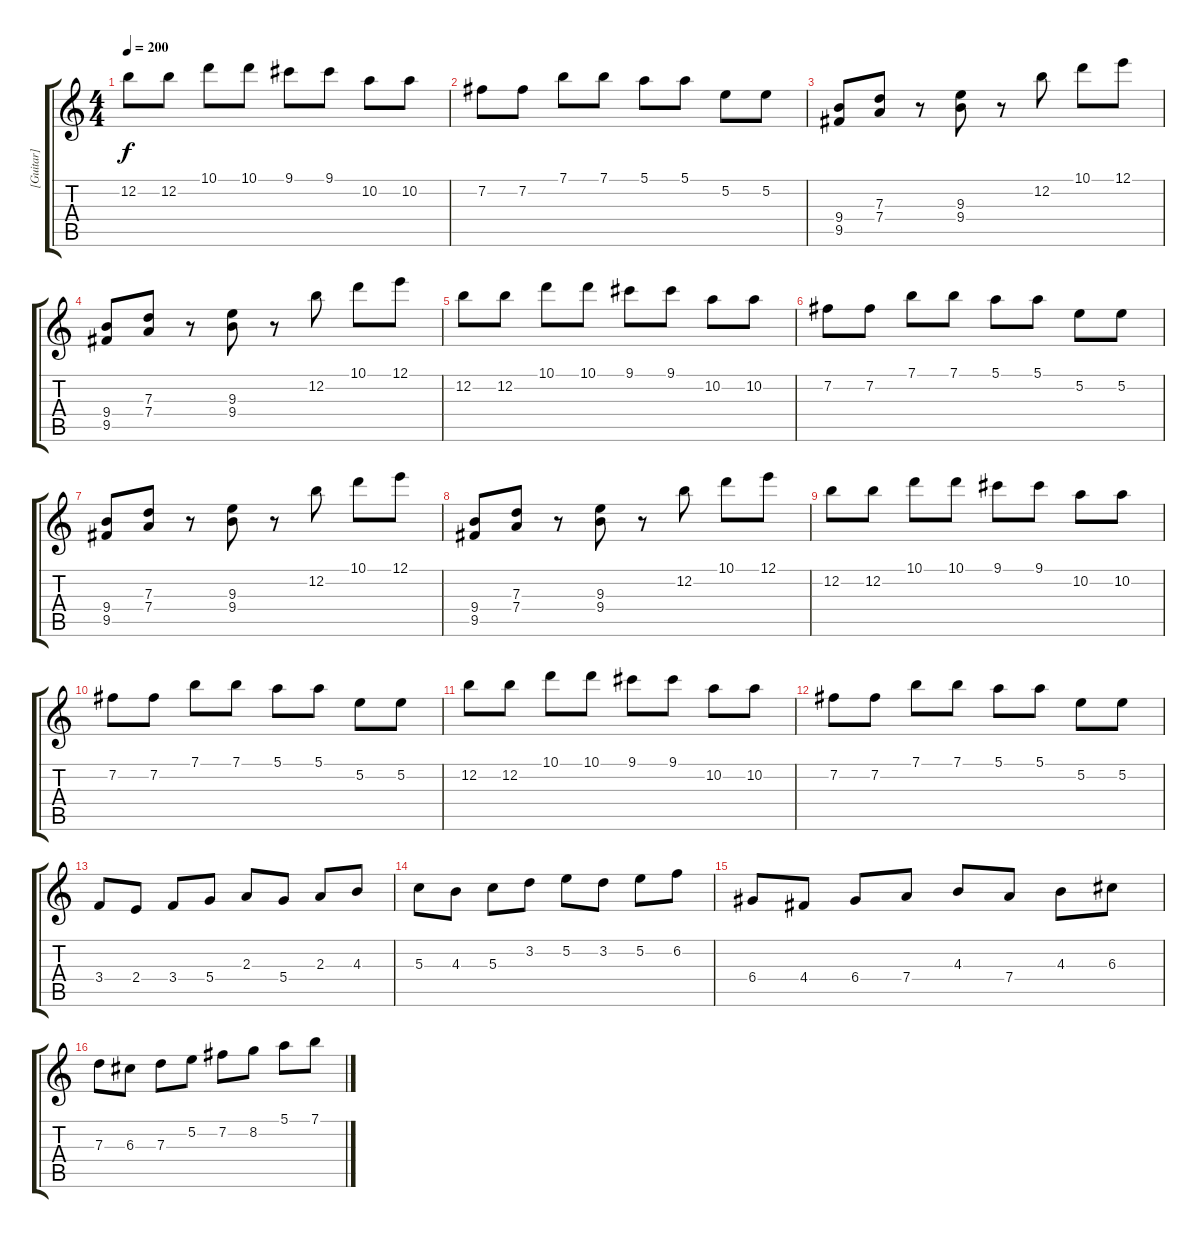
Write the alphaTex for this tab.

\track ("[Guitar]" "[Guitar]") {instrument distortionguitar}
\staff {score tabs}
\tuning (E4 B3 G3 D3 A2 E2) {hide}
\ts (4 4)
\tempo 200
\clef g2
\ks c
12.2.8{dy f} 12.2.8 10.1.8 10.1.8 9.1.8 9.1.8 10.2.8 10.2.8 |
7.2.8 7.2.8 7.1.8 7.1.8 5.1.8 5.1.8 5.2.8 5.2.8 |
(9.4 9.5).8 (7.3 7.4).8 r.8 (9.3 9.4).8 r.8 12.2.8 10.1.8 12.1.8 |
(9.4 9.5).8 (7.3 7.4).8 r.8 (9.3 9.4).8 r.8 12.2.8 10.1.8 12.1.8 |
12.2.8 12.2.8 10.1.8 10.1.8 9.1.8 9.1.8 10.2.8 10.2.8 |
7.2.8 7.2.8 7.1.8 7.1.8 5.1.8 5.1.8 5.2.8 5.2.8 |
(9.4 9.5).8 (7.3 7.4).8 r.8 (9.3 9.4).8 r.8 12.2.8 10.1.8 12.1.8 |
(9.4 9.5).8 (7.3 7.4).8 r.8 (9.3 9.4).8 r.8 12.2.8 10.1.8 12.1.8 |
12.2.8 12.2.8 10.1.8 10.1.8 9.1.8 9.1.8 10.2.8 10.2.8 |
7.2.8 7.2.8 7.1.8 7.1.8 5.1.8 5.1.8 5.2.8 5.2.8 |
12.2.8 12.2.8 10.1.8 10.1.8 9.1.8 9.1.8 10.2.8 10.2.8 |
7.2.8 7.2.8 7.1.8 7.1.8 5.1.8 5.1.8 5.2.8 5.2.8 |
3.4.8 2.4.8 3.4.8 5.4.8 2.3.8 5.4.8 2.3.8 4.3.8 |
5.3.8 4.3.8 5.3.8 3.2.8 5.2.8 3.2.8 5.2.8 6.2.8 |
6.4.8 4.4.8 6.4.8 7.4.8 4.3.8 7.4.8 4.3.8 6.3.8 |
7.3.8 6.3.8 7.3.8 5.2.8 7.2.8 8.2.8 5.1.8 7.1.8
